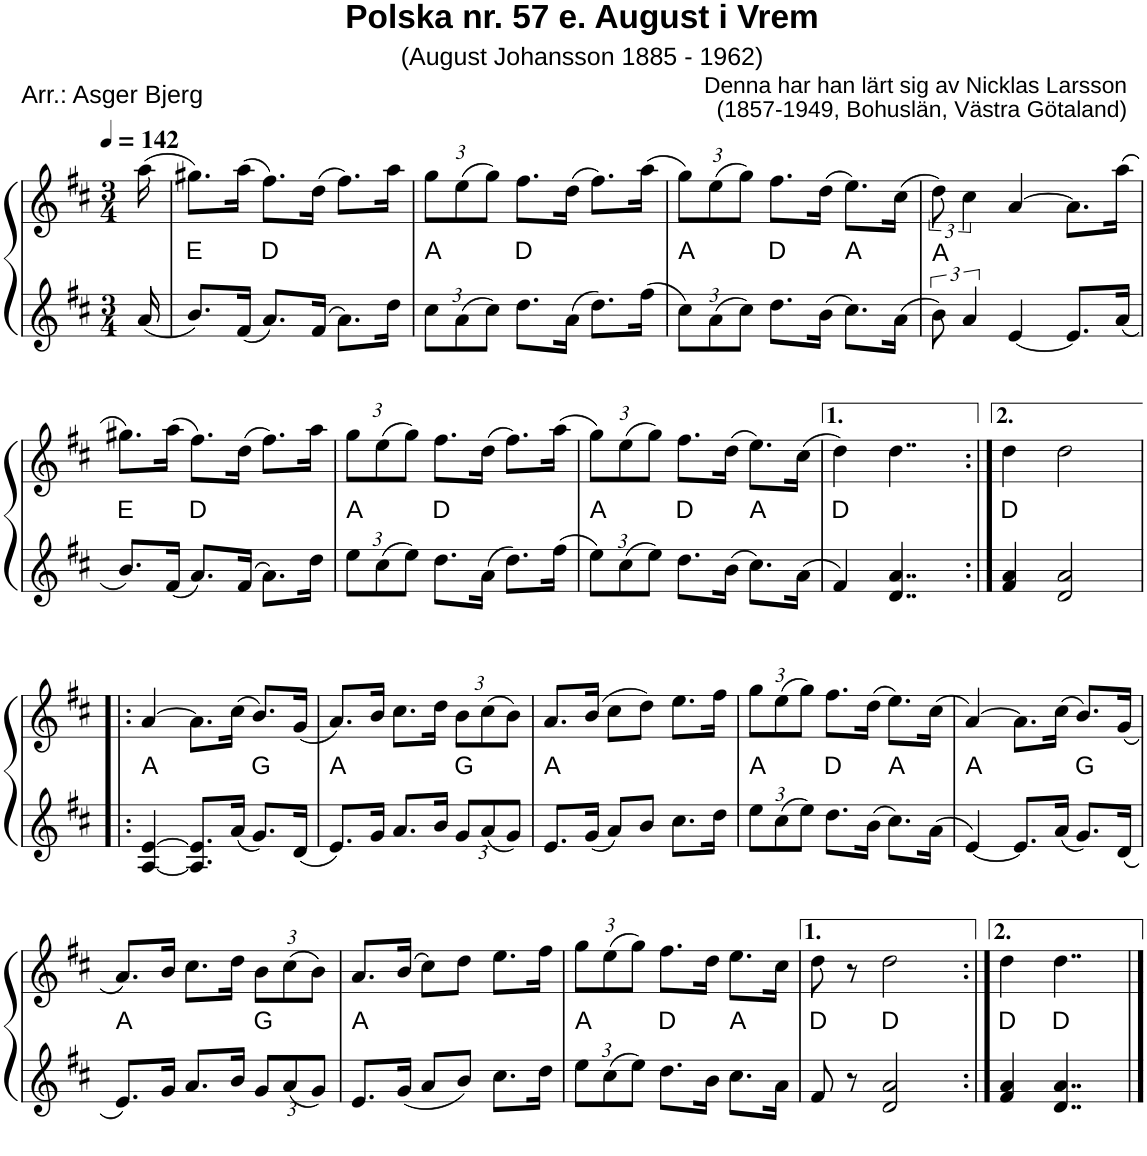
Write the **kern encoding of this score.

**kern	**kern	**harte
*part2	*part1	*part1
*staff2	*staff1	*
*I"Klaver	*I"Klaver	*
*clefG2	*clefG2	*
*k[f#c#]	*k[f#c#]	*
*M3/4	*M3/4	*
*MM142	*MM142	*
=	=	=
(16a/	(16aa\	.
=1	=1	=1
8.b/L)	8.gg#X\L)	E:maj
(16f#/Jk	(16aa\Jk	.
8.a/L)	8.ff#\L)	D:maj
(16f#/Jk	(16dd\Jk	.
8.a\L)	8.ff#\L)	.
16dd\Jk	16aa\Jk	.
=2	=2	=2
*Xbrackettup	*Xbrackettup	*
12cc#\L	12gg\L	A:maj
(12a\	(12ee\	.
12cc#\J)	12gg\J)	.
8.dd\L	8.ff#\L	D:maj
(16a\Jk	(16dd\Jk	.
8.dd\L)	8.ff#\L)	.
(16ff#\Jk	(16aa\Jk	.
=3	=3	=3
12cc#\L)	12gg\L)	A:maj
(12a\	(12ee\	.
12cc#\J)	12gg\J)	.
8.dd\L	8.ff#\L	D:maj
(16b\Jk	(16dd\Jk	.
8.cc#\L)	8.ee\L)	A:maj
(16a\Jk	(16cc#\Jk	.
=4	=4	=4
*brackettup	*brackettup	*
12b\)	12dd\)	A:maj
6a/	6cc#\	.
[4e/	[4a/	.
8.e/L]	8.a\L]	.
(16a/Jk	(16aa\Jk	.
!!LO:LB:g=z
=5	=5	=5
8.b/L)	8.gg#X\L)	E:maj
(16f#/Jk	(16aa\Jk	.
8.a/L)	8.ff#\L)	D:maj
(16f#/Jk	(16dd\Jk	.
8.a\L)	8.ff#\L)	.
16dd\Jk	16aa\Jk	.
=6	=6	=6
*Xbrackettup	*Xbrackettup	*
12ee\L	12gg\L	A:maj
(12cc#\	(12ee\	.
12ee\J)	12gg\J)	.
8.dd\L	8.ff#\L	D:maj
(16a\Jk	(16dd\Jk	.
8.dd\L)	8.ff#\L)	.
(16ff#\Jk	(16aa\Jk	.
=7	=7	=7
12ee\L)	12gg\L)	A:maj
(12cc#\	(12ee\	.
12ee\J)	12gg\J)	.
8.dd\L	8.ff#\L	D:maj
(16b\Jk	(16dd\Jk	.
8.cc#\L)	8.ee\L)	A:maj
(16a\Jk	(16cc#\Jk	.
=8	=8	=8
4f#/)	4dd\)	D:maj
4..d/ 4..a/	4..dd\	.
=9:|!	=9:|!	=9:|!
4f#/ 4a/	4dd\	D:maj
2d/ 2a/	2dd\	.
!!LO:LB:g=z
=10!|:	=10!|:	=10!|:
[4A/ [4e/	[4a/	A:maj
8.A/] 8.e/]L	8.a\L]	.
(16a/Jk	(16cc#\Jk	.
8.g/L)	8.b/L)	G:maj
(16d/Jk	(16g/Jk	.
=11	=11	=11
8.e/L)	8.a/L)	A:maj
16g/Jk	16b/Jk	.
8.a/L	8.cc#\L	.
16b/Jk	16dd\Jk	.
12g/L	12b\L	G:maj
(12a/	(12cc#\	.
12g/J)	12b\J)	.
=12	=12	=12
8.e/L	8.a/L	A:maj
(16g/Jk	(16b/Jk	.
8a/L)	8cc#\L	.
8b/J	8dd\J)	.
8.cc#\L	8.ee\L	.
16dd\Jk	16ff#\Jk	.
=13	=13	=13
12ee\L	12gg\L	A:maj
(12cc#\	(12ee\	.
12ee\J)	12gg\J)	.
8.dd\L	8.ff#\L	D:maj
(16b\Jk	(16dd\Jk	.
8.cc#\L)	8.ee\L)	A:maj
(16a\Jk	(16cc#\Jk	.
=14	=14	=14
[4e/)	[4a/)	A:maj
8.e/L]	8.a\L]	.
(16a/Jk	(16cc#\Jk	.
8.g/L)	8.b/L)	G:maj
(16d/Jk	(16g/Jk	.
!!LO:LB:g=z
=15	=15	=15
8.e/L)	8.a/L)	A:maj
16g/Jk	16b/Jk	.
8.a/L	8.cc#\L	.
16b/Jk	16dd\Jk	.
12g/L	12b\L	G:maj
(12a/	(12cc#\	.
12g/J)	12b\J)	.
=16	=16	=16
8.e/L	8.a/L	A:maj
(16g/Jk	(16b/Jk	.
8a/L	8cc#\L)	.
8b/J)	8dd\J	.
8.cc#\L	8.ee\L	.
16dd\Jk	16ff#\Jk	.
=17	=17	=17
12ee\L	12gg\L	A:maj
(12cc#\	(12ee\	.
12ee\J)	12gg\J)	.
8.dd\L	8.ff#\L	D:maj
16b\Jk	16dd\Jk	.
8.cc#\L	8.ee\L	A:maj
16a\Jk	16cc#\Jk	.
=18	=18	=18
8f#/	8dd\	D:maj
8r	8r	.
2d/ 2a/	2dd\	D:maj
=19:|!	=19:|!	=19:|!
4f#/ 4a/	4dd\	D:maj
4..d/ 4..a/	4..dd\	D:maj
==	==	==
*-	*-	*-
